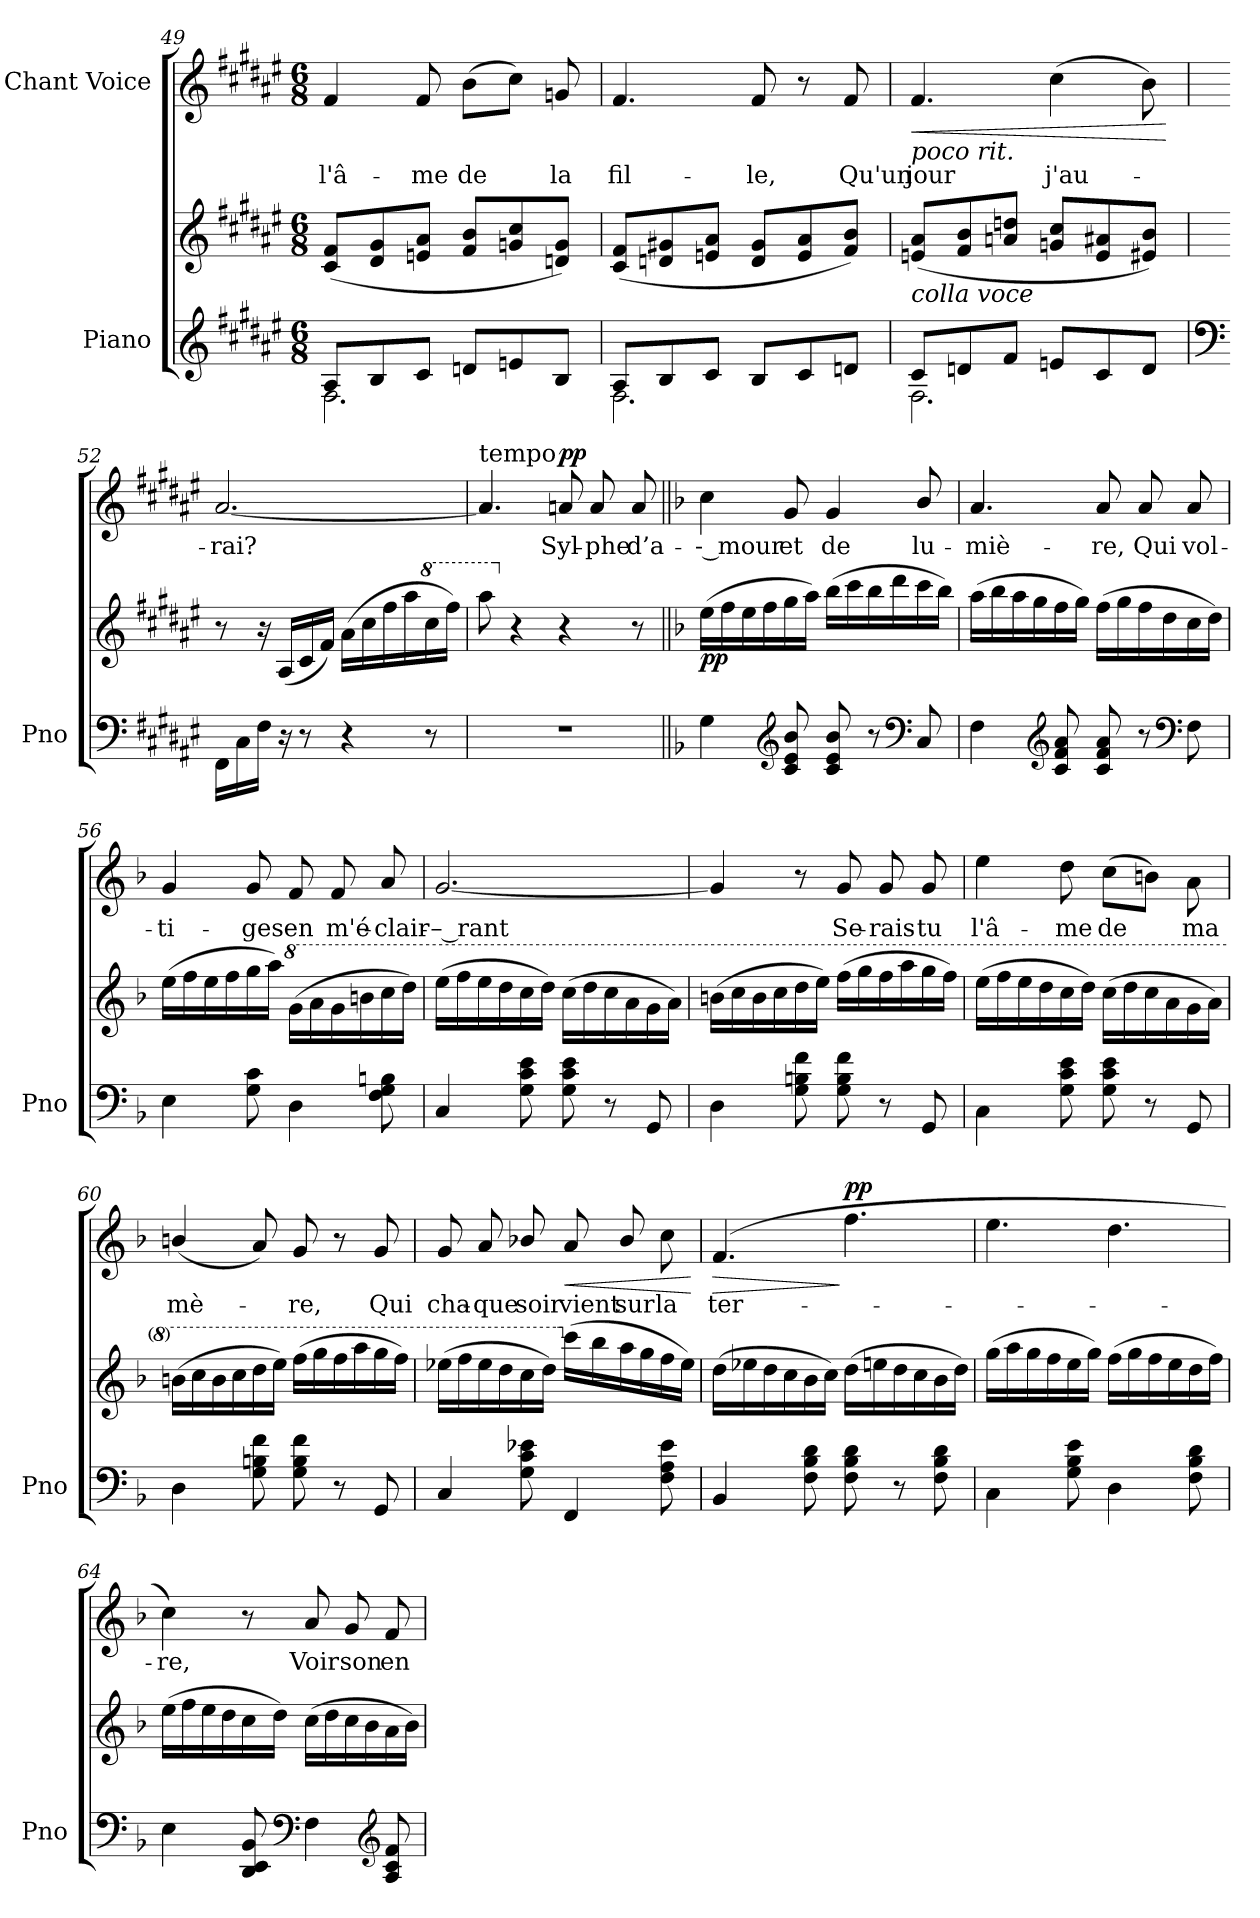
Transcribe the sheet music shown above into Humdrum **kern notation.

**kern	**kern	**dynam	**kern	**text	**dynam
*part2	*part2	*part2	*part1	*part1	*part1
*staff3	*staff2	*staff2/3	*staff1	*staff1	*staff1
*I"Piano	*	*	*I"Chant Voice	*	*
*I'Pno	*	*	*	*	*
*clefG2	*clefG2	*	*clefG2	*	*
*k[f#c#g#d#a#e#]	*k[f#c#g#d#a#e#]	*	*k[f#c#g#d#a#e#]	*	*
*M6/8	*M6/8	*	*M6/8	*	*
=49	=49	=49	=49	=49	=49
*^	*	*	*	*	*
!	!	!	!	!	!LO:LY:b	!
8A#/L	2.F#\	(8c#/ 8f#/L	.	4f#/	l'â-	.
8B/	.	8d#/ 8g#/	.	.	.	.
!	!	!	!	!	!LO:LY:b	!
8c#/J	.	8en/ 8a#/J	.	8f#/	-me	.
!	!	!	!	!	!LO:LY:b	!
8dn/L	.	8f#/ 8b/L	.	(8b\L	de	.
8en/	.	8gn/ 8cc#/	.	8cc#\J)	.	.
!	!	!	!	!	!LO:LY:b	!
8B/J	.	8dn/ 8g/J)	.	8gn/	la	.
=50	=50	=50	=50	=50	=50	=50
!	!	!	!	!	!LO:LY:b	!
8A#/L	2.F#\	(8c#/ 8f#/L	.	4.f#/	fil-	.
8B/	.	8dn/ 8g#X/	.	.	.	.
8c#/J	.	8en/ 8a#/J	.	.	.	.
!	!	!	!	!	!LO:LY:b	!
8B/L	.	8d/ 8g#/L	.	8f#/	-le,	.
8c#/	.	8e/ 8a#/	.	8r	.	.
!	!	!	!	!	!LO:LY:b	!
8dn/J	.	8f#/ 8b/J)	.	8f#/	Qu'un	.
!!LO:LB:g=z
=51	=51	=51	=51	=51	=51	=51
!	!	!	!	!LO:TX:b:i:t=poco rit.	!	!
!	!	!LO:TX:b:i:t=colla voce	!	!	!	!
!	!	!	!	!	!LO:LY:b	!LO:HP:b
8c#/L	2.F#\	(8en/ 8a#/L	.	4.f#/	jour	<
8dn/	.	8f#/ 8b/	.	.	.	.
8f#/J	.	8an/ 8ddn/J	.	.	.	.
!	!	!	!	!	!LO:LY:b	!
8en/L	.	8gn/ 8cc#/L	.	(4cc#\	j'au-	.
8c#/	.	8e/ 8a#X/	.	.	.	.
8d/J	.	8e#X/ 8b/J)	.	8b\)	.	.
*v	*v	*	*	*	*	*
.	.	.	.	.	[
=52	=52	=52	=52	=52	=52
*clefF4	*	*	*	*	*
!	!	!	!	!LO:LY:b	!
16FF#\LL	8r	.	[2.a#/	-rai?	.
16C#\	.	.	.	.	.
16F#\JJ	16r	.	.	.	.
16r	(16A#/LL	.	.	.	.
8r	16c#/	.	.	.	.
.	16f#/JJ)	.	.	.	.
4r	(16a#\LL	.	.	.	.
.	16cc#\	.	.	.	.
.	16ff#\	.	.	.	.
.	16aa#\	.	.	.	.
*	*8va	*	*	*	*
8r	16ccc#\	.	.	.	.
.	16fff#\JJ)	.	.	.	.
=53	=53	=53	=53	=53	=53
!	!	!	!LO:TX:a:t=tempo	!	!
2.r	8aaa#\	.	4.a#/]	.	.
*	*X8va	*	*	*	*
.	4r	.	.	.	.
!	!	!	!	!LO:LY:b	!LO:DY:a
.	4r	.	8an/	Syl-	pp
!	!	!	!	!LO:LY:b	!
.	.	.	8a/	-phe	.
!	!	!	!	!LO:LY:b	!
.	8r	.	8a/	d’a-	.
!!LO:PB:g=z
=54||	=54||	=54||	=54||	=54||	=54||
*k[b-]	*k[b-]	*	*k[b-]	*	*
!	!	!LO:DY:b	!	!LO:LY:b	!
4G\	(16ee\LL	pp	4cc\	-- mour	.
.	16ff\	.	.	.	.
.	16ee\	.	.	.	.
.	16ff\	.	.	.	.
*clefG2	*	*	*	*	*
!	!	!	!	!LO:LY:b	!
8c/ 8e/ 8b-/	16gg\	.	8g/	et	.
.	16aa\JJ)	.	.	.	.
!	!	!	!	!LO:LY:b	!
8c/ 8e/ 8b-/	(16bb-\LL	.	4g/	de	.
.	16ccc\	.	.	.	.
8r	16bb-\	.	.	.	.
.	16ddd\	.	.	.	.
*clefF4	*	*	*	*	*
!	!	!	!	!LO:LY:b	!
8C/	16ccc\	.	8b-/	lu-	.
.	16bb-\JJ)	.	.	.	.
=55	=55	=55	=55	=55	=55
!	!	!	!	!LO:LY:b	!
4F\	(16aa\LL	.	4.a/	-miè-	.
.	16bb-\	.	.	.	.
.	16aa\	.	.	.	.
.	16gg\	.	.	.	.
*clefG2	*	*	*	*	*
8c/ 8f/ 8a/	16ff\	.	.	.	.
.	16gg\JJ)	.	.	.	.
!	!	!	!	!LO:LY:b	!
8c/ 8f/ 8a/	(16ff\LL	.	8a/	-re,	.
.	16gg\	.	.	.	.
!	!	!	!	!LO:LY:b	!
8r	16ff\	.	8a/	Qui	.
.	16dd\	.	.	.	.
*clefF4	*	*	*	*	*
!	!	!	!	!LO:LY:b	!
8F\	16cc\	.	8a/	vol-	.
.	16dd\JJ)	.	.	.	.
=56	=56	=56	=56	=56	=56
!	!	!	!	!LO:LY:b	!
4E\	(16ee\LL	.	4g/	-ti-	.
.	16ff\	.	.	.	.
.	16ee\	.	.	.	.
.	16ff\	.	.	.	.
!	!	!	!	!LO:LY:b	!
8G\ 8c\	16gg\	.	8g/	-ges	.
.	16aa\JJ)	.	.	.	.
*	*8va	*	*	*	*
!	!	!	!	!LO:LY:b	!
4D\	(16gg\LL	.	8f/	en	.
.	16aa\	.	.	.	.
!	!	!	!	!LO:LY:b	!
.	16gg\	.	8f/	m'é-	.
.	16bbn\	.	.	.	.
!	!	!	!	!LO:LY:b	!
8F\ 8G\ 8Bn\	16ccc\	.	8a/	-clair-	.
.	16ddd\JJ)	.	.	.	.
!!LO:LB:g=z
=57	=57	=57	=57	=57	=57
!	!	!	!	!LO:LY:b	!
4C/	(16eee\LL	.	[2.g/	-– rant	.
.	16fff\	.	.	.	.
.	16eee\	.	.	.	.
.	16ddd\	.	.	.	.
8G\ 8c\ 8e\	16ccc\	.	.	.	.
.	16ddd\JJ)	.	.	.	.
8G\ 8c\ 8e\	(16ccc\LL	.	.	.	.
.	16ddd\	.	.	.	.
8r	16ccc\	.	.	.	.
.	16aa\	.	.	.	.
8GG/	16gg\	.	.	.	.
.	16aa\JJ)	.	.	.	.
=58	=58	=58	=58	=58	=58
4D\	(16bbn\LL	.	4g/]	.	.
.	16ccc\	.	.	.	.
.	16bb\	.	.	.	.
.	16ccc\	.	.	.	.
8G\ 8Bn\ 8f\	16ddd\	.	8r	.	.
.	16eee\JJ)	.	.	.	.
!	!	!	!	!LO:LY:b	!
8G\ 8B\ 8f\	(16fff\LL	.	8g/	Se-	.
.	16ggg\	.	.	.	.
!	!	!	!	!LO:LY:b	!
8r	16fff\	.	8g/	-rais-	.
.	16aaa\	.	.	.	.
!	!	!	!	!LO:LY:b	!
8GG/	16ggg\	.	8g/	-tu	.
.	16fff\JJ)	.	.	.	.
=59	=59	=59	=59	=59	=59
!	!	!	!	!LO:LY:b	!
4C\	(16eee\LL	.	4ee\	l'â-	.
.	16fff\	.	.	.	.
.	16eee\	.	.	.	.
.	16ddd\	.	.	.	.
!	!	!	!	!LO:LY:b	!
8G\ 8c\ 8e\	16ccc\	.	8dd\	-me	.
.	16ddd\JJ)	.	.	.	.
!	!	!	!	!LO:LY:b	!
8G\ 8c\ 8e\	(16ccc\LL	.	(8cc\L	de	.
.	16ddd\	.	.	.	.
8r	16ccc\	.	8bnj\J)	.	.
.	16aa\	.	.	.	.
!	!	!	!	!LO:LY:b	!
8GG/	16gg\	.	8a\	ma	.
.	16aa\JJ)	.	.	.	.
!!LO:LB:g=z
=60	=60	=60	=60	=60	=60
!	!	!	!	!LO:LY:b	!
4D\	(16bbn\LL	.	(4bnj/	mè-	.
.	16ccc\	.	.	.	.
.	16bb\	.	.	.	.
.	16ccc\	.	.	.	.
8G\ 8Bn\ 8f\	16ddd\	.	8a/)	.	.
.	16eee\JJ)	.	.	.	.
!	!	!	!	!LO:LY:b	!
8G\ 8B\ 8f\	(16fff\LL	.	8g/	-re,	.
.	16ggg\	.	.	.	.
8r	16fff\	.	8r	.	.
.	16aaa\	.	.	.	.
!	!	!	!	!LO:LY:b	!
8GG/	16ggg\	.	8g/	Qui	.
.	16fff\JJ)	.	.	.	.
=61	=61	=61	=61	=61	=61
!	!	!	!	!LO:LY:b	!
4C/	(16eee-X\LL	.	8g/	cha-	.
.	16fff\	.	.	.	.
!	!	!	!	!LO:LY:b	!
.	16eee-\	.	8a/	-que	.
.	16ddd\	.	.	.	.
!	!	!	!	!LO:LY:b	!
8G\ 8c\ 8e-X\	16ccc\	.	8b-X/	soir	.
.	16ddd\JJ)	.	.	.	.
*	*X8va	*	*	*	*
!	!	!	!	!LO:LY:b	!LO:HP:b
4FF/	(16ccc\LL	.	8a/	vient	<
.	16bb-\	.	.	.	.
!	!	!	!	!LO:LY:b	!
.	16aa\	.	8b-/	sur	.
.	16gg\	.	.	.	.
!	!	!	!	!LO:LY:b	!
8F\ 8A\ 8e-\	16ff\	.	8cc\	la	.
.	16ee-\JJ)	.	.	.	.
.	.	.	.	.	[
=62	=62	=62	=62	=62	=62
!	!	!	!	!LO:LY:b	!LO:HP:b
4BB-/	(16dd\LL	.	(4.f/	ter-	>
.	16ee-X\	.	.	.	.
.	16dd\	.	.	.	.
.	16cc\	.	.	.	.
8F\ 8B-\ 8d\	16b-\	.	.	.	.
.	16cc\JJ)	.	.	.	.
!	!	!	!	!	!LO:DY:n=1:a
8F\ 8B-\ 8d\	(16dd\LL	.	4.ff\	.	] pp
.	16een\	.	.	.	.
8r	16dd\	.	.	.	.
.	16cc\	.	.	.	.
8F\ 8B-\ 8d\	16b-\	.	.	.	.
.	16dd\JJ)	.	.	.	.
!!LO:LB:g=z
=63	=63	=63	=63	=63	=63
4C\	(16gg\LL	.	4.ee\	.	.
.	16aa\	.	.	.	.
.	16gg\	.	.	.	.
.	16ff\	.	.	.	.
8G\ 8B-\ 8e\	16ee\	.	.	.	.
.	16gg\JJ)	.	.	.	.
4D\	(16ff\LL	.	4.dd\	.	.
.	16gg\	.	.	.	.
.	16ff\	.	.	.	.
.	16ee\	.	.	.	.
8F\ 8B-\ 8d\	16dd\	.	.	.	.
.	16ff\JJ)	.	.	.	.
=64	=64	=64	=64	=64	=64
!	!	!	!	!LO:LY:b	!
4E\	(16ee\LL	.	4cc\)	-re,	.
.	16ff\	.	.	.	.
.	16ee\	.	.	.	.
.	16dd\	.	.	.	.
8DD/ 8EE/ 8BB-/	16cc\	.	8r	.	.
.	16dd\JJ)	.	.	.	.
*clefF4	*	*	*	*	*
!	!	!	!	!LO:LY:b	!
4F\	(16cc\LL	.	8a/	Voir	.
.	16dd\	.	.	.	.
!	!	!	!	!LO:LY:b	!
.	16cc\	.	8g/	son	.
.	16b-\	.	.	.	.
*clefG2	*	*	*	*	*
!	!	!	!	!LO:LY:b	!
8A/ 8c/ 8f/	16a\	.	8f/	en-	.
.	16b-\JJ)	.	.	.	.
=	=	=	=	=	=
*-	*-	*-	*-	*-	*-
